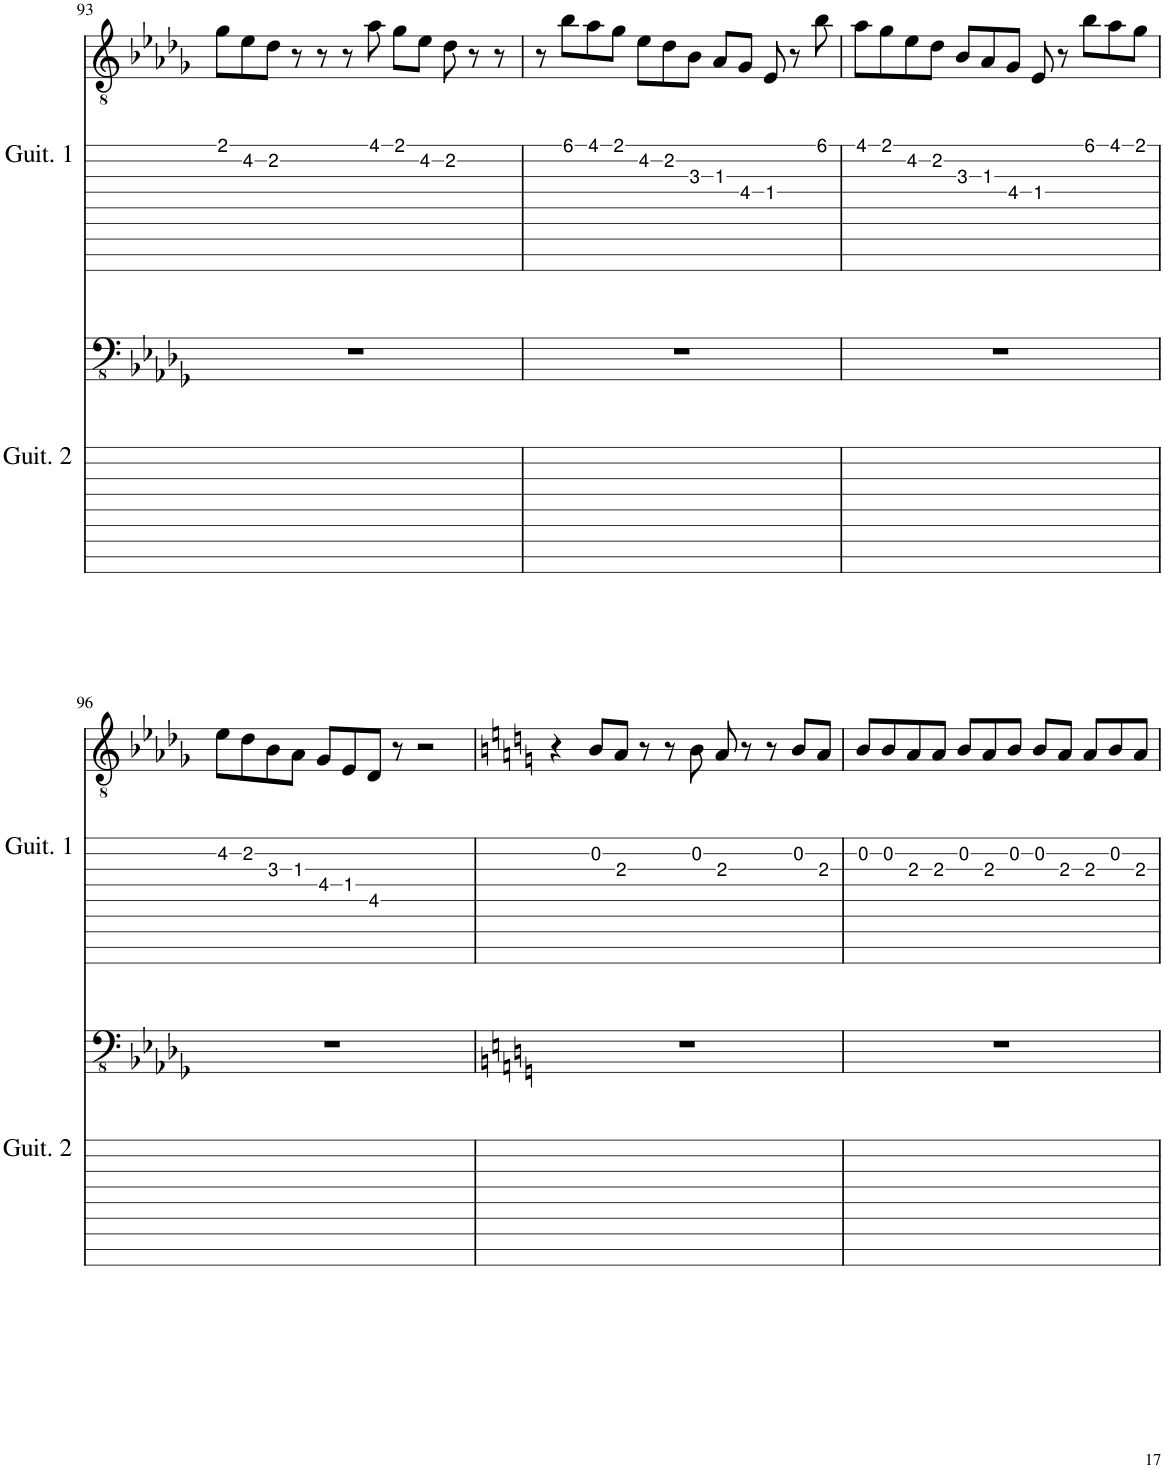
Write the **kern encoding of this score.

**kern	**kern	**kern	**kern
*part2	*part2	*part1	*part1
*staff4	*staff3	*staff2	*staff1
*I"Guitar 2	*	*I"Guitar 1	*
*I'Guit. 2	*	*I'Guit. 1	*
!!LO:PB:g=z
*	*clefFv4	*	*clefGv2
*k[b-e-a-d-g-]	*k[b-e-a-d-g-]	*k[b-e-a-d-g-]	*k[b-e-a-d-g-]
*M12/8	*M12/8	*M12/8	*M12/8
=93	=93	=93	=93
1.r	1.r	8g-L	8g-\L
.	.	8e-	8e-\
.	.	8d-J	8d-\J
.	.	8r	8r
.	.	8r	8r
.	.	8r	8r
.	.	8a-L	8a-\
.	.	8g-	8g-\L
.	.	8e-J	8e-\J
.	.	8d-	8d-\
.	.	8r	8r
.	.	8r	8r
=94	=94	=94	=94
1.r	1.r	8r	8r
.	.	8b-L	8b-\L
.	.	8a-J	8a-\
.	.	8g-L	8g-\J
.	.	8e-	8e-\L
.	.	8d-J	8d-\
.	.	8B-L	8B-\J
.	.	8A-	8A-/L
.	.	8G-J	8G-/J
.	.	8E-	8E-/
.	.	8r	8r
.	.	8b-	8b-\
=95	=95	=95	=95
1.r	1.r	8a-L	8a-\L
.	.	8g-	8g-\
.	.	8e-J	8e-\
.	.	8d-L	8d-\J
.	.	8B-	8B-/L
.	.	8A-J	8A-/
.	.	8G-L	8G-/J
.	.	8E-J	8E-/
.	.	8r	8r
.	.	8b-L	8b-\L
.	.	8a-	8a-\
.	.	8g-J	8g-\J
!!LO:LB:g=z
=96	=96	=96	=96
1.r	1.r	8e-L	8e-\L
.	.	8d-	8d-\
.	.	8B-J	8B-\
.	.	8A-L	8A-\J
.	.	8G-	8G-/L
.	.	8E-J	8E-/
.	.	8D-	8D-/J
.	.	8r	8r
.	.	2r	2r
=97	=97	=97	=97
*k[]	*k[]	*k[]	*k[]
1.r	1.r	4r	4r
.	.	8B	8B/L
.	.	8A	8A/J
.	.	8r	8r
.	.	8r	8r
.	.	8BL	8B\
.	.	8AJ	8A/
.	.	8r	8r
.	.	8r	8r
.	.	8BL	8B/L
.	.	8AJ	8A/J
=98	=98	=98	=98
1.r	1.r	8BL	8B/L
.	.	8B	8B/
.	.	8AJ	8A/
.	.	8AL	8A/J
.	.	8B	8B/L
.	.	8AJ	8A/
.	.	8BL	8B/J
.	.	8B	8B/L
.	.	8AJ	8A/J
.	.	8AL	8A/L
.	.	8B	8B/
.	.	8AJ	8A/J
=	=	=	=
*-	*-	*-	*-
